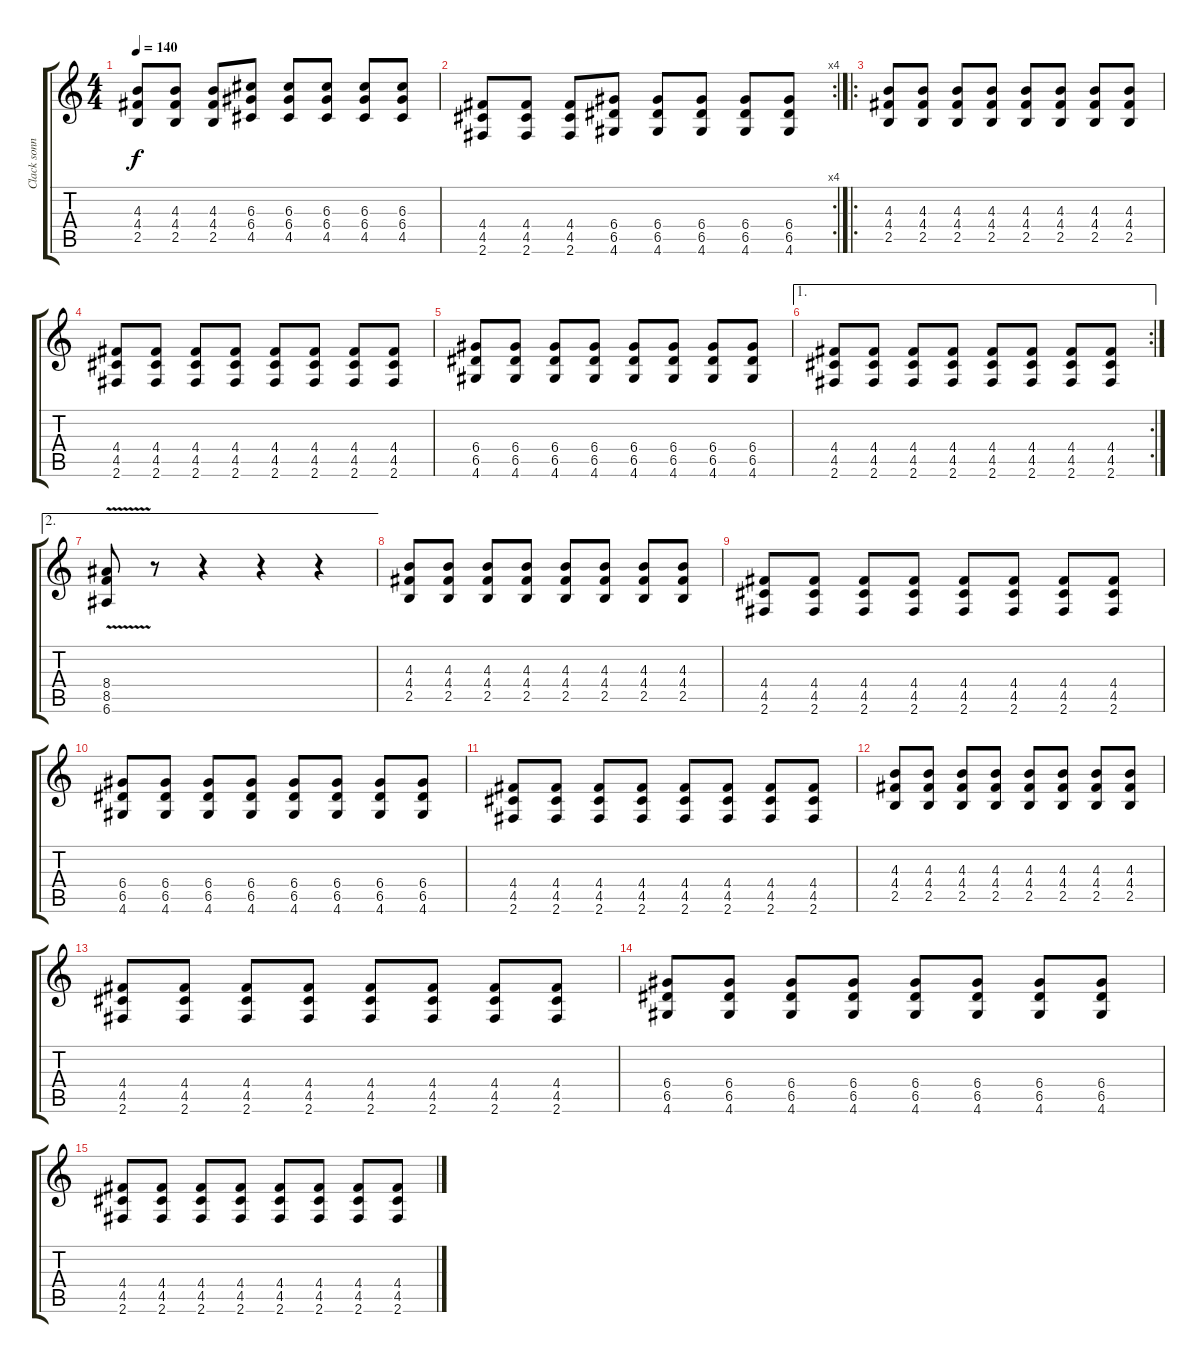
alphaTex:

\track ("Clack sonne guitare" "Clack sonn") {instrument overdrivenguitar}
\staff {score tabs}
\tuning (E4 B3 G3 D3 A2 E2) {hide}
\ts (4 4)
\tempo 140
\clef g2
\ks c
(4.3 4.4 2.5).8{dy f instrument overdrivenguitar} (4.3 4.4 2.5).8 (4.3 4.4 2.5).8 (6.3 6.4 4.5).8 (6.3 6.4 4.5).8 (6.3 6.4 4.5).8 (6.3 6.4 4.5).8 (6.3 6.4 4.5).8 |
\rc 4
(4.4 4.5 2.6).8 (4.4 4.5 2.6).8 (4.4 4.5 2.6).8 (6.4 6.5 4.6).8 (6.4 6.5 4.6).8 (6.4 6.5 4.6).8 (6.4 6.5 4.6).8 (6.4 6.5 4.6).8 |
\ro
(4.3 4.4 2.5).8 (4.3 4.4 2.5).8 (4.3 4.4 2.5).8 (4.3 4.4 2.5).8 (4.3 4.4 2.5).8 (4.3 4.4 2.5).8 (4.3 4.4 2.5).8 (4.3 4.4 2.5).8 |
(4.4 4.5 2.6).8 (4.4 4.5 2.6).8 (4.4 4.5 2.6).8 (4.4 4.5 2.6).8 (4.4 4.5 2.6).8 (4.4 4.5 2.6).8 (4.4 4.5 2.6).8 (4.4 4.5 2.6).8 |
(6.4 6.5 4.6).8 (6.4 6.5 4.6).8 (6.4 6.5 4.6).8 (6.4 6.5 4.6).8 (6.4 6.5 4.6).8 (6.4 6.5 4.6).8 (6.4 6.5 4.6).8 (6.4 6.5 4.6).8 |
\ae 1
\rc 2
(4.4 4.5 2.6).8 (4.4 4.5 2.6).8 (4.4 4.5 2.6).8 (4.4 4.5 2.6).8 (4.4 4.5 2.6).8 (4.4 4.5 2.6).8 (4.4 4.5 2.6).8 (4.4 4.5 2.6).8 |
\ae 2
(8.4 8.5{v} 6.6).8 r.8 r.4 r.4 r.4 |
(4.3 4.4 2.5).8 (4.3 4.4 2.5).8 (4.3 4.4 2.5).8 (4.3 4.4 2.5).8 (4.3 4.4 2.5).8 (4.3 4.4 2.5).8 (4.3 4.4 2.5).8 (4.3 4.4 2.5).8 |
(4.4 4.5 2.6).8 (4.4 4.5 2.6).8 (4.4 4.5 2.6).8 (4.4 4.5 2.6).8 (4.4 4.5 2.6).8 (4.4 4.5 2.6).8 (4.4 4.5 2.6).8 (4.4 4.5 2.6).8 |
(6.4 6.5 4.6).8 (6.4 6.5 4.6).8 (6.4 6.5 4.6).8 (6.4 6.5 4.6).8 (6.4 6.5 4.6).8 (6.4 6.5 4.6).8 (6.4 6.5 4.6).8 (6.4 6.5 4.6).8 |
(4.4 4.5 2.6).8 (4.4 4.5 2.6).8 (4.4 4.5 2.6).8 (4.4 4.5 2.6).8 (4.4 4.5 2.6).8 (4.4 4.5 2.6).8 (4.4 4.5 2.6).8 (4.4 4.5 2.6).8 |
(4.3 4.4 2.5).8 (4.3 4.4 2.5).8 (4.3 4.4 2.5).8 (4.3 4.4 2.5).8 (4.3 4.4 2.5).8 (4.3 4.4 2.5).8 (4.3 4.4 2.5).8 (4.3 4.4 2.5).8 |
(4.4 4.5 2.6).8 (4.4 4.5 2.6).8 (4.4 4.5 2.6).8 (4.4 4.5 2.6).8 (4.4 4.5 2.6).8 (4.4 4.5 2.6).8 (4.4 4.5 2.6).8 (4.4 4.5 2.6).8 |
(6.4 6.5 4.6).8 (6.4 6.5 4.6).8 (6.4 6.5 4.6).8 (6.4 6.5 4.6).8 (6.4 6.5 4.6).8 (6.4 6.5 4.6).8 (6.4 6.5 4.6).8 (6.4 6.5 4.6).8 |
(4.4 4.5 2.6).8 (4.4 4.5 2.6).8 (4.4 4.5 2.6).8 (4.4 4.5 2.6).8 (4.4 4.5 2.6).8 (4.4 4.5 2.6).8 (4.4 4.5 2.6).8 (4.4 4.5 2.6).8
